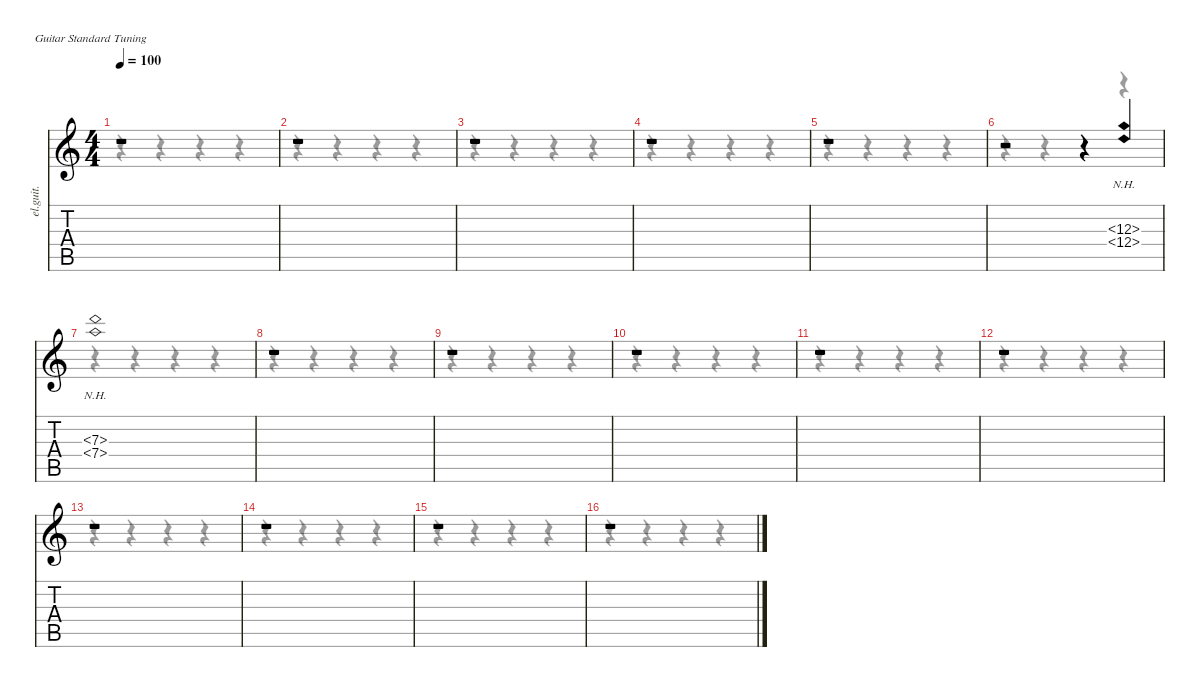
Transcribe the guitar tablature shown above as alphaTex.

\defaultSystemsLayout 4
\hideDynamics
\bracketExtendMode nobrackets
\otherSystemsTrackNameOrientation horizontal
\track ("Clean" "el.guit.") {instrument electricguitarclean}
\staff {score tabs}
\tuning (E4 B3 G3 D3 A2 E2)
\voice
\ts (4 4)
\tempo 100
\clef g2
\ks c
r.1{dy f beam Up} |
r.1{beam Up} |
r.1{beam Up} |
r.1{beam Up} |
r.1{beam Up} |
r.2{beam Up} r.4{beam Up} (12.3{nh} 12.4{nh}).4{beam Up} |
(7.3{nh} 7.4{nh}).1{beam Up} |
r.1{beam Up} |
r.1{beam Up} |
r.1{beam Up} |
r.1{beam Up} |
r.1{beam Up} |
r.1{beam Up} |
r.1{beam Up} |
r.1{beam Up} |
r.1{beam Up}
\voice
\clef g2
\ottava regular
\simile none
\ks c
r.4{dy mf beam Down} r.4{beam Down} r.4{beam Down} r.4{beam Down} |
r.4{beam Down} r.4{beam Down} r.4{beam Down} r.4{beam Down} |
r.4{beam Down} r.4{beam Down} r.4{beam Down} r.4{beam Down} |
r.4{beam Down} r.4{beam Down} r.4{beam Down} r.4{beam Down} |
r.4{beam Down} r.4{beam Down} r.4{beam Down} r.4{beam Down} |
r.4{beam Down} r.4{beam Down} r.4{beam Down} r.4{beam Down} |
r.4{beam Down} r.4{beam Down} r.4{beam Down} r.4{beam Down} |
r.4{beam Down} r.4{beam Down} r.4{beam Down} r.4{beam Down} |
r.4{beam Down} r.4{beam Down} r.4{beam Down} r.4{beam Down} |
r.4{beam Down} r.4{beam Down} r.4{beam Down} r.4{beam Down} |
r.4{beam Down} r.4{beam Down} r.4{beam Down} r.4{beam Down} |
r.4{beam Down} r.4{beam Down} r.4{beam Down} r.4{beam Down} |
r.4{beam Down} r.4{beam Down} r.4{beam Down} r.4{beam Down} |
r.4{beam Down} r.4{beam Down} r.4{beam Down} r.4{beam Down} |
r.4{beam Down} r.4{beam Down} r.4{beam Down} r.4{beam Down} |
r.4{beam Down} r.4{beam Down} r.4{beam Down} r.4{beam Down}
